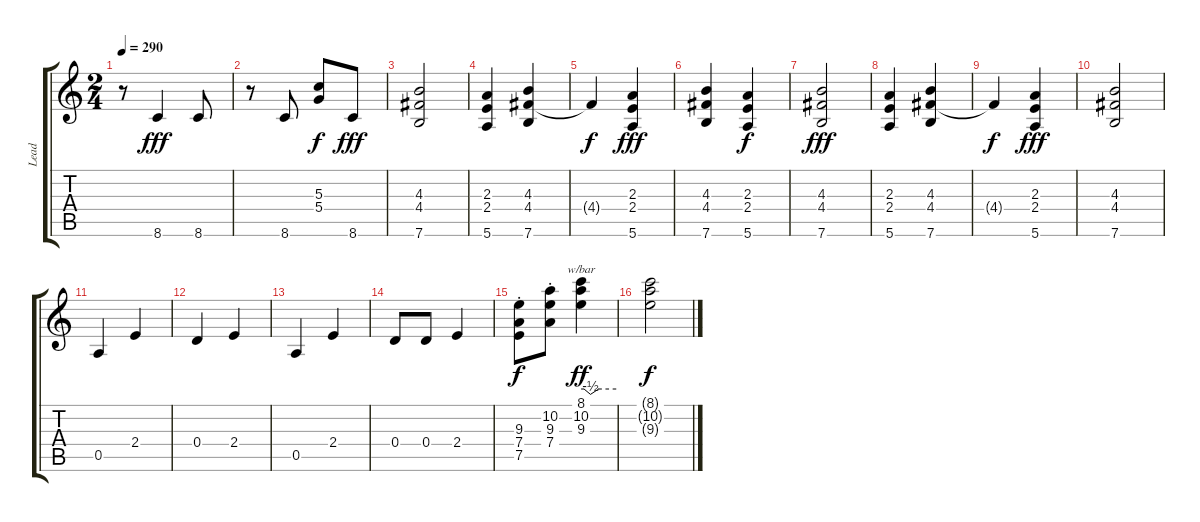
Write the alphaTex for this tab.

\track ("Lead" "Lead") {instrument electricguitarclean}
\staff {score tabs}
\tuning (E4 B3 G3 D3 A2 E2) {hide}
\ts (2 4)
\tempo 290
\clef g2
\ks c
r.8{dy fff} 8.6.4 8.6.8 |
r.8 8.6.8 (5.3 5.4).8{dy f} 8.6.8{dy fff} |
(4.3 4.4 7.6).2 |
(2.3 2.4 5.6).4 (4.3 4.4 7.6).4 |
4.4{t}.4{dy f} (2.3 2.4 5.6).4{dy fff} |
(4.3 4.4 7.6).4 (2.3 2.4 5.6).4{dy f} |
(4.3 4.4 7.6).2{dy fff} |
(2.3 2.4 5.6).4 (4.3 4.4 7.6).4 |
4.4{t}.4{dy f} (2.3 2.4 5.6).4{dy fff} |
(4.3 4.4 7.6).2 |
0.5.4{balance 13 instrument electricguitarmuted} 2.4.4 |
0.4.4 2.4.4 |
0.5.4 2.4.4 |
0.4.8 0.4.8 2.4.4 |
(9.3{st} 7.4{st} 7.5{st}).8{dy f} (10.2{st} 9.3{st} 7.4{st}).8 (8.1 10.2 9.3).4{tbe (custom default 0 0 5 0 16 -2 30 0 60 0) dy ff instrument electricguitarjazz} |
(8.1{t} 10.2{t} 9.3{t}).2{dy f}
